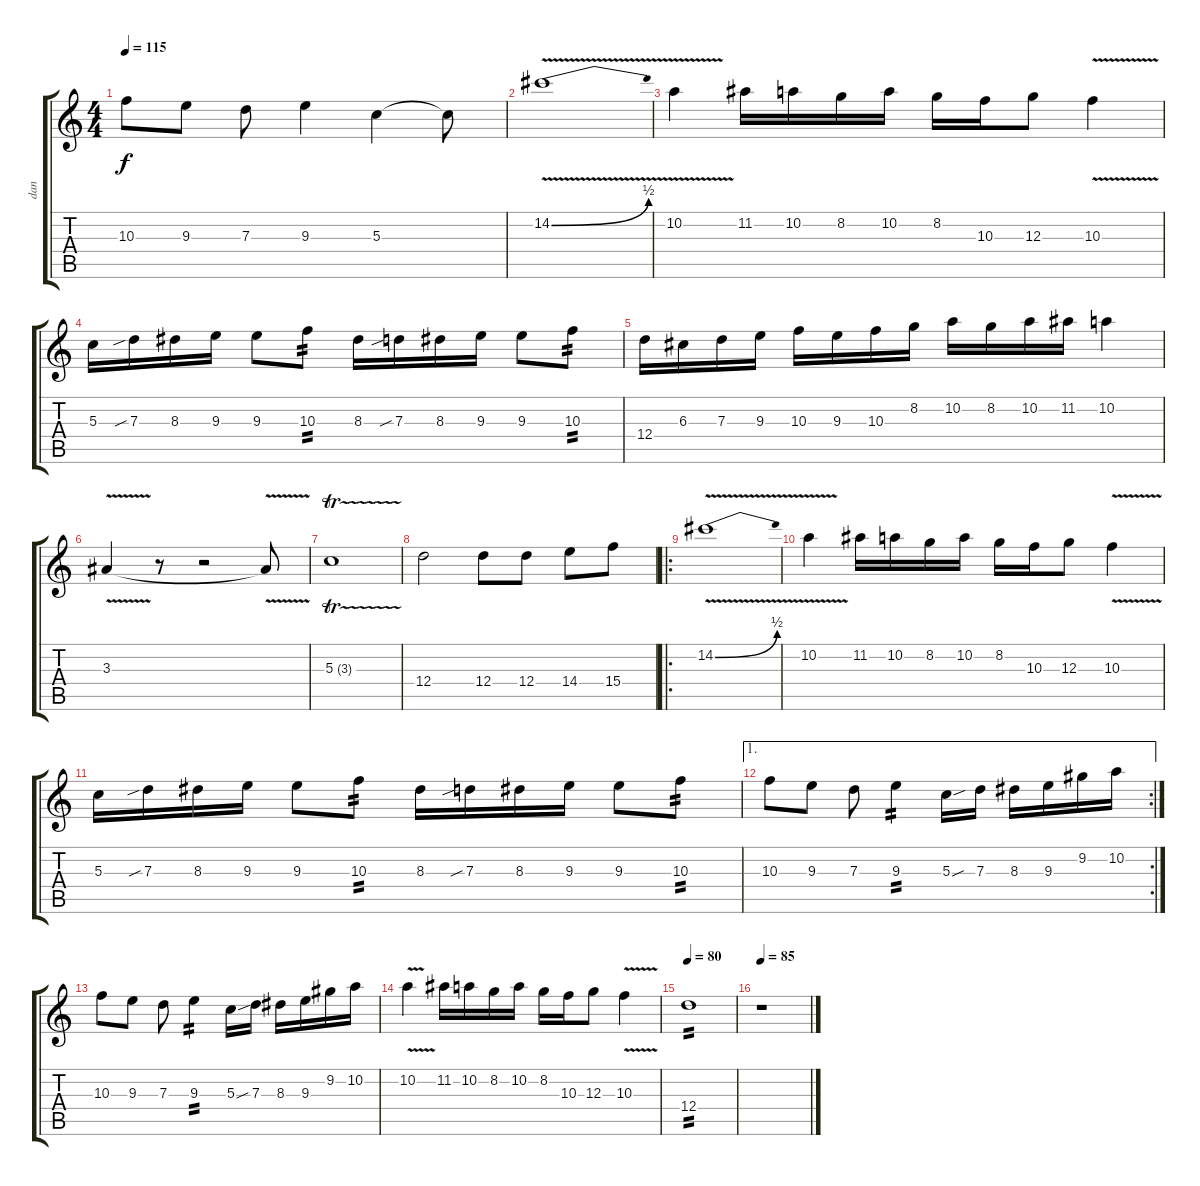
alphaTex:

\track ("dan" "dan") {instrument distortionguitar}
\staff {score tabs}
\tuning (E4 B3 G3 D3 A2 E2) {hide}
\ts (4 4)
\tempo 115
\clef g2
\ks c
10.3.8{dy f} 9.3.8 7.3.8 9.3.4 5.3.4 5.3{t}.8 |
14.2{be (bend 0 0 60 2) v}.1 |
10.2{v}.4 11.2.16 10.2.16 8.2.16 10.2.16 8.2.16 10.3.16 12.3.8 10.3{v}.4 |
5.3.16 7.3{sib}.16 8.3.16 9.3.16 9.3.8 10.3.8{tp 2} 8.3.16 7.3{sib}.16 8.3.16 9.3.16 9.3.8 10.3.8{tp 2} |
12.4.16 6.3.16 7.3.16 9.3.16 10.3.16 9.3.16 10.3.16 8.2.16 10.2.16 8.2.16 10.2.16 11.2.16 10.2.4 |
3.3{v}.4 r.8 r.2 3.3{t}.8 |
5.3{tr (3 16)}.1 |
12.4.2 12.4.8 12.4.8 14.4.8 15.4.8 |
\ro
14.2{be (bend 0 0 60 2) v}.1 |
10.2{v}.4 11.2.16 10.2.16 8.2.16 10.2.16 8.2.16 10.3.16 12.3.8 10.3{v}.4 |
5.3.16 7.3{sib}.16 8.3.16 9.3.16 9.3.8 10.3.8{tp 2} 8.3.16 7.3{sib}.16 8.3.16 9.3.16 9.3.8 10.3.8{tp 2} |
\ae 1
\rc 2
10.3.8 9.3.8 7.3.8 9.3.4{tp 2} 5.3{sou}.16 7.3.16 8.3.16 9.3.16 9.2.16 10.2.16 |
10.3.8 9.3.8 7.3.8 9.3.4{tp 2} 5.3{sou}.16 7.3.16 8.3.16 9.3.16 9.2.16 10.2.16 |
10.2{v}.4 11.2.16 10.2.16 8.2.16 10.2.16 8.2.16 10.3.16 12.3.8 10.3{v}.4 |
\tempo 116
\tempo 80
12.4.1{tp 2} |
\tempo 85
r.1
